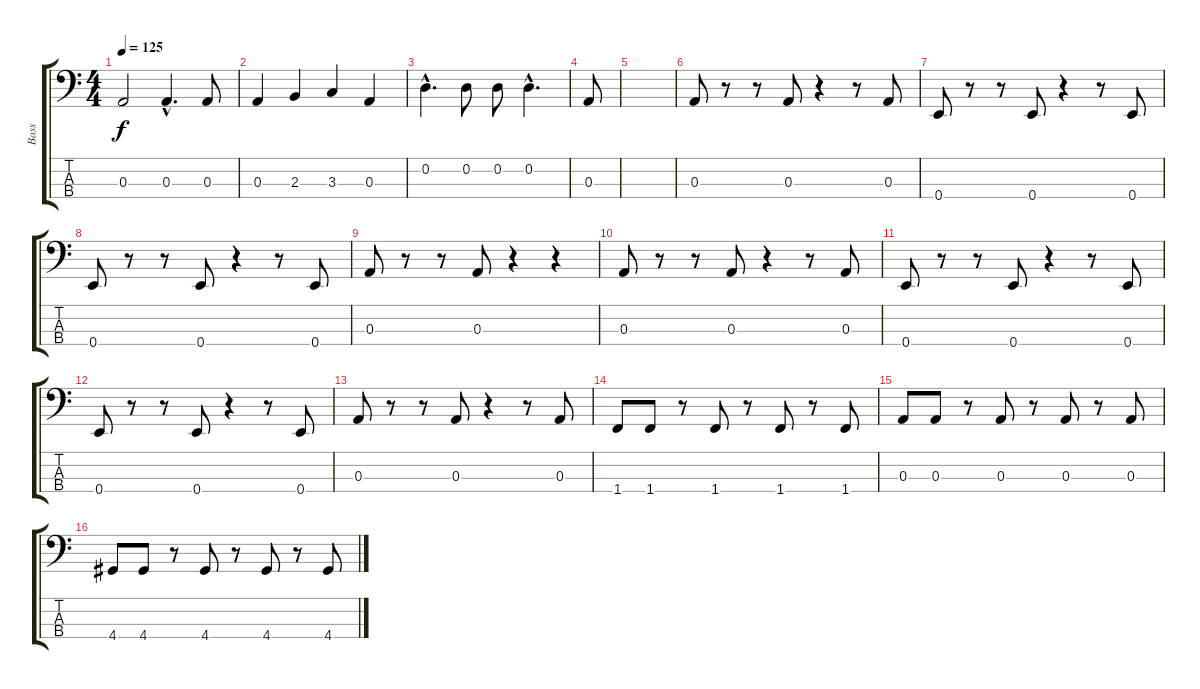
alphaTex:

\track ("Bass" "Bass") {instrument electricbasspick}
\staff {score tabs}
\tuning (G2 D2 A1 E1) {hide}
\ts (4 4)
\tempo 125
\clef f4
\ks c
0.3.2{dy f} 0.3{hac}.4{d} 0.3.8 |
0.3.4 2.3.4 3.3.4 0.3.4 |
0.2{hac}.4{d} 0.2.8 0.2.8 0.2{hac}.4{d} |
0.3.8 |
|
0.3.8 r.8 r.8 0.3.8 r.4 r.8 0.3.8 |
0.4.8 r.8 r.8 0.4.8 r.4 r.8 0.4.8 |
0.4.8 r.8 r.8 0.4.8 r.4 r.8 0.4.8 |
0.3.8 r.8 r.8 0.3.8 r.4 r.4 |
0.3.8 r.8 r.8 0.3.8 r.4 r.8 0.3.8 |
0.4.8 r.8 r.8 0.4.8 r.4 r.8 0.4.8 |
0.4.8 r.8 r.8 0.4.8 r.4 r.8 0.4.8 |
0.3.8 r.8 r.8 0.3.8 r.4 r.8 0.3.8 |
1.4.8 1.4.8 r.8 1.4.8 r.8 1.4.8 r.8 1.4.8 |
0.3.8 0.3.8 r.8 0.3.8 r.8 0.3.8 r.8 0.3.8 |
4.4.8 4.4.8 r.8 4.4.8 r.8 4.4.8 r.8 4.4.8
